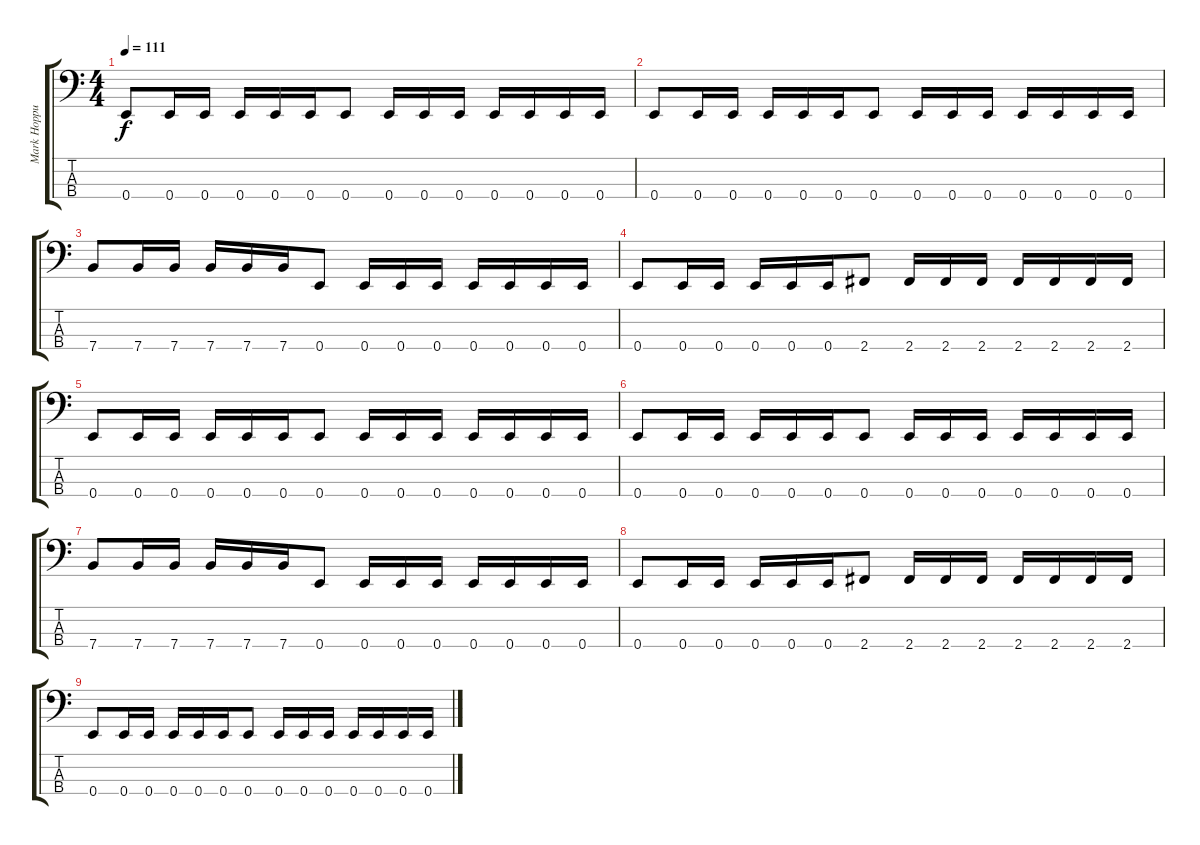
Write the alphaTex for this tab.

\track ("Mark Hoppus - Bass" "Mark Hoppu") {instrument acousticbass}
\staff {score tabs}
\tuning (G2 D2 A1 E1) {hide}
\ts (4 4)
\tempo 111
\clef f4
\ks c
0.4.8{dy f} 0.4.16 0.4.16 0.4.16 0.4.16 0.4.16 0.4.8 0.4.16 0.4.16 0.4.16 0.4.16 0.4.16 0.4.16 0.4.16 |
0.4.8 0.4.16 0.4.16 0.4.16 0.4.16 0.4.16 0.4.8 0.4.16 0.4.16 0.4.16 0.4.16 0.4.16 0.4.16 0.4.16 |
7.4.8{volume 6} 7.4.16 7.4.16 7.4.16 7.4.16 7.4.16 0.4.8 0.4.16 0.4.16 0.4.16 0.4.16 0.4.16 0.4.16 0.4.16 |
0.4.8 0.4.16 0.4.16 0.4.16 0.4.16 0.4.16 2.4.8 2.4.16 2.4.16 2.4.16 2.4.16 2.4.16 2.4.16 2.4.16 |
0.4.8 0.4.16 0.4.16 0.4.16 0.4.16 0.4.16 0.4.8 0.4.16 0.4.16 0.4.16 0.4.16 0.4.16 0.4.16 0.4.16 |
0.4.8 0.4.16 0.4.16 0.4.16 0.4.16 0.4.16 0.4.8 0.4.16 0.4.16 0.4.16 0.4.16 0.4.16 0.4.16 0.4.16 |
7.4.8{volume 0} 7.4.16 7.4.16 7.4.16 7.4.16 7.4.16 0.4.8 0.4.16 0.4.16 0.4.16 0.4.16 0.4.16 0.4.16 0.4.16 |
0.4.8 0.4.16 0.4.16 0.4.16 0.4.16 0.4.16 2.4.8 2.4.16 2.4.16 2.4.16 2.4.16 2.4.16 2.4.16 2.4.16 |
0.4.8 0.4.16 0.4.16 0.4.16 0.4.16 0.4.16 0.4.8 0.4.16 0.4.16 0.4.16 0.4.16 0.4.16 0.4.16 0.4.16
